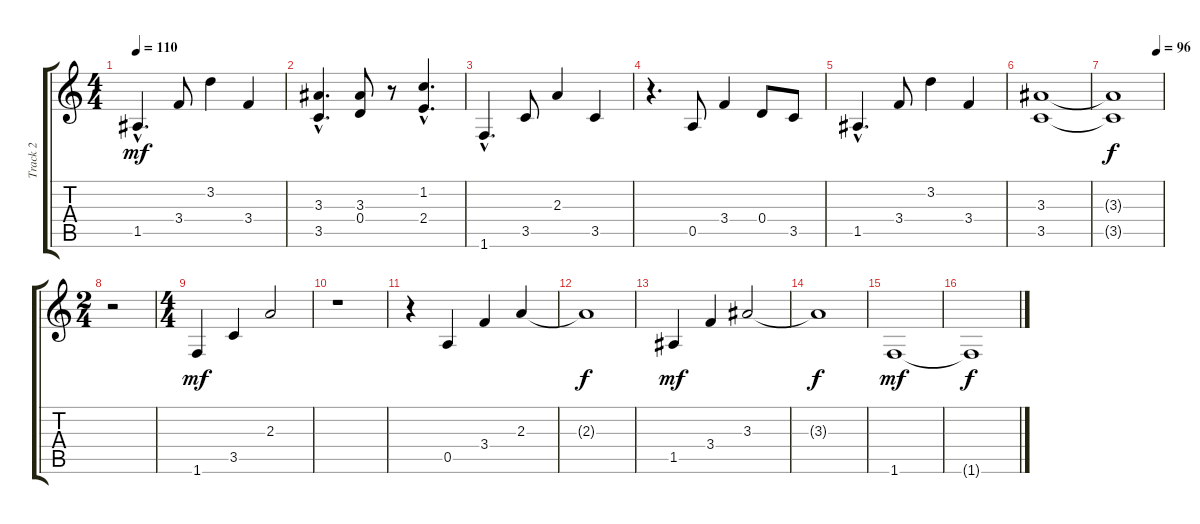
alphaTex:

\track ("Track 2" "Track 2") {instrument acousticguitarnylon}
\staff {score tabs}
\tuning (E4 B3 G3 D3 A2 E2) {hide}
\ts (4 4)
\tempo 110
\clef g2
\ks c
1.5{hac}.4{d dy mf} 3.4.8 3.2.4 3.4.4 |
(3.3{hac} 3.5{hac}).4{d} (3.3 0.4).8 r.8 (1.2{hac} 2.4{hac}).4{d} |
1.6{hac}.4{d} 3.5.8 2.3.4 3.5.4 |
r.4{d} 0.5.8 3.4.4 0.4.8 3.5.8 |
1.5{hac}.4{d} 3.4.8 3.2.4 3.4.4 |
(3.3 3.5).1 |
\tempo (96 0.8854166666666666)
(3.3{t} 3.5{t}).1{dy f} |
\ts (2 4)
r.2 |
\ts (4 4)
1.6.4{dy mf} 3.5.4{volume 9} 2.3.2 |
r.1 |
r.4 0.5.4 3.4.4 2.3.4 |
2.3{t}.1{dy f} |
1.5.4{dy mf} 3.4.4 3.3.2 |
3.3{t}.1{dy f} |
1.6.1{dy mf} |
1.6{t}.1{dy f}
